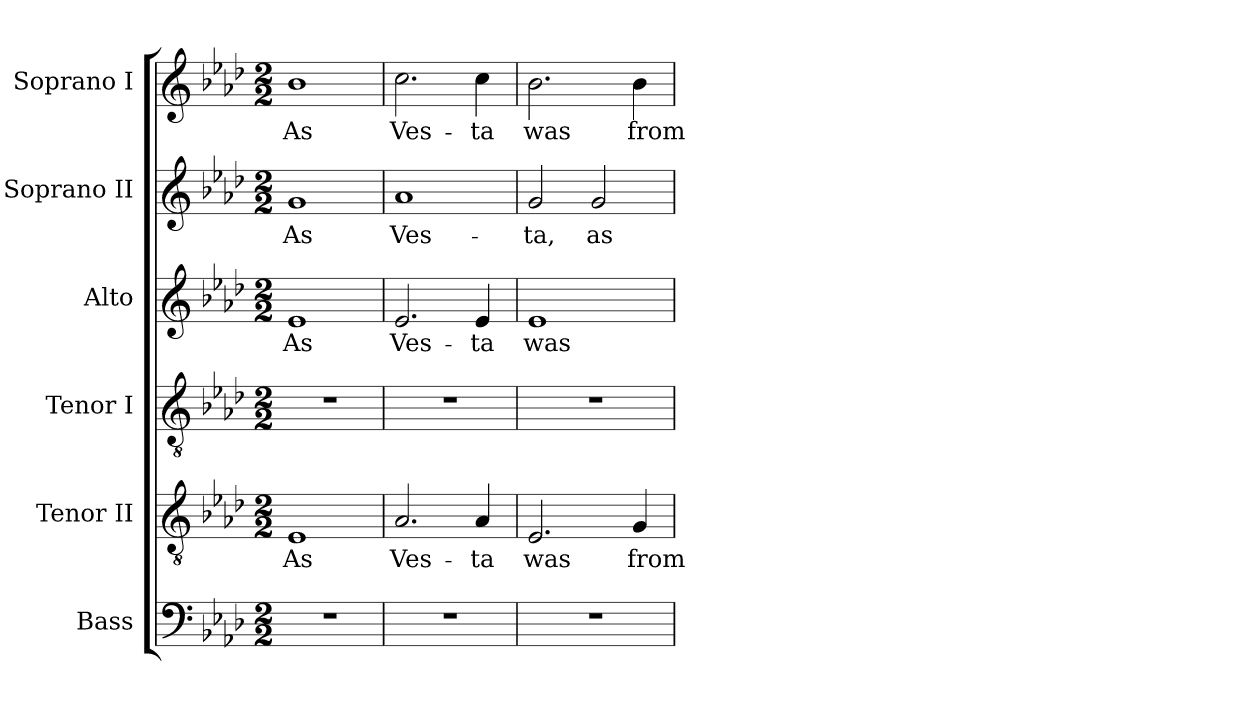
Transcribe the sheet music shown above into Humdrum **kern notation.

**kern	**kern	**text	**kern	**kern	**text	**kern	**text	**kern	**text
*part6	*part5	*part5	*part4	*part3	*part3	*part2	*part2	*part1	*part1
*staff6	*staff5	*staff5	*staff4	*staff3	*staff3	*staff2	*staff2	*staff1	*staff1
*I"Bass	*I"Tenor II	*	*I"Tenor I	*I"Alto	*	*I"Soprano II	*	*I"Soprano I	*
*I'B.	*I'T. II	*	*I'T. I	*I'A.	*	*I'S. II	*	*I'S. I	*
!!LO:PB:g=z
*clefF4	*clefGv2	*	*clefGv2	*clefG2	*	*clefG2	*	*clefG2	*
*	*ITrd7c12	*	*ITrd7c12	*	*	*	*	*	*
*k[b-e-a-d-]	*k[b-e-a-d-]	*	*k[b-e-a-d-]	*k[b-e-a-d-]	*	*k[b-e-a-d-]	*	*k[b-e-a-d-]	*
*A-:	*A-:	*	*A-:	*A-:	*	*A-:	*	*A-:	*
*M2/2	*M2/2	*	*M2/2	*M2/2	*	*M2/2	*	*M2/2	*
=1	=1	=1	=1	=1	=1	=1	=1	=1	=1
!	!	!LO:LY:b:color=#000000	!	!	!	!	!	!	!
!	!	!	!	!	!LO:LY:b:color=#000000	!	!	!	!
!	!	!	!	!	!	!	!LO:LY:b:color=#000000	!	!
!	!	!	!	!	!	!	!	!	!LO:LY:b:color=#000000
1r	1EE-i	As	1r	1e-i	As	1gi	As	1b-i	As
=2	=2	=2	=2	=2	=2	=2	=2	=2	=2
!	!	!LO:LY:b:color=#000000	!	!	!	!	!	!	!
!	!	!	!	!	!LO:LY:b:color=#000000	!	!	!	!
!	!	!	!	!	!	!	!LO:LY:b:color=#000000	!	!
!	!	!	!	!	!	!	!	!	!LO:LY:b:color=#000000
1r	2.AA-i/	Ves-	1r	2.e-i/	Ves-	1a-i	Ves-	2.cci\	Ves-
!	!	!LO:LY:b:color=#000000	!	!	!	!	!	!	!
!	!	!	!	!	!LO:LY:b:color=#000000	!	!	!	!
!	!	!	!	!	!	!	!	!	!LO:LY:b:color=#000000
.	4AA-i/	-ta	.	4e-i/	-ta	.	.	4cci\	-ta
=3	=3	=3	=3	=3	=3	=3	=3	=3	=3
!	!	!LO:LY:b:color=#000000	!	!	!	!	!	!	!
!	!	!	!	!	!LO:LY:b:color=#000000	!	!	!	!
!	!	!	!	!	!	!	!LO:LY:b:color=#000000	!	!
!	!	!	!	!	!	!	!	!	!LO:LY:b:color=#000000
1r	2.EE-i/	was	1r	1e-i	was	2gi/	-ta,	2.b-i\	was
!	!	!	!	!	!	!	!LO:LY:b:color=#000000	!	!
.	.	.	.	.	.	2gi/	as	.	.
!	!	!LO:LY:b:color=#000000	!	!	!	!	!	!	!
!	!	!	!	!	!	!	!	!	!LO:LY:b:color=#000000
.	4GGi/	from	.	.	.	.	.	4b-i\	from
=	=	=	=	=	=	=	=	=	=
*-	*-	*-	*-	*-	*-	*-	*-	*-	*-
